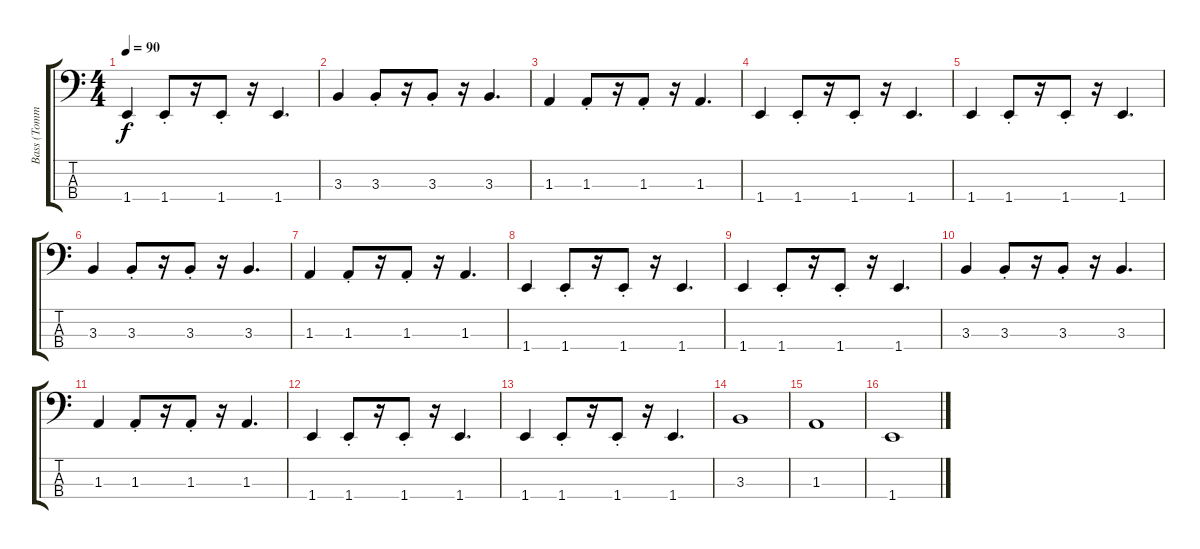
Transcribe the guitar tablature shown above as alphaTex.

\track ("Bass (Tommy Stinson)" "Bass (Tomm") {instrument electricbassfinger}
\staff {score tabs}
\tuning (Gb2 Db2 Ab1 Eb1) {hide}
\ts (4 4)
\tempo 90
\clef f4
\ks c
1.4.4{dy f} 1.4{st}.8 r.16 1.4{st}.8 r.16 1.4.4{d} |
3.3.4 3.3{st}.8 r.16 3.3{st}.8 r.16 3.3.4{d} |
1.3.4 1.3{st}.8 r.16 1.3{st}.8 r.16 1.3.4{d} |
1.4.4 1.4{st}.8 r.16 1.4{st}.8 r.16 1.4.4{d} |
1.4.4 1.4{st}.8 r.16 1.4{st}.8 r.16 1.4.4{d} |
3.3.4 3.3{st}.8 r.16 3.3{st}.8 r.16 3.3.4{d} |
1.3.4 1.3{st}.8 r.16 1.3{st}.8 r.16 1.3.4{d} |
1.4.4 1.4{st}.8 r.16 1.4{st}.8 r.16 1.4.4{d} |
1.4.4 1.4{st}.8 r.16 1.4{st}.8 r.16 1.4.4{d} |
3.3.4 3.3{st}.8 r.16 3.3{st}.8 r.16 3.3.4{d} |
1.3.4 1.3{st}.8 r.16 1.3{st}.8 r.16 1.3.4{d} |
1.4.4 1.4{st}.8 r.16 1.4{st}.8 r.16 1.4.4{d} |
1.4.4 1.4{st}.8 r.16 1.4{st}.8 r.16 1.4.4{d} |
3.3.1 |
1.3.1 |
1.4.1
